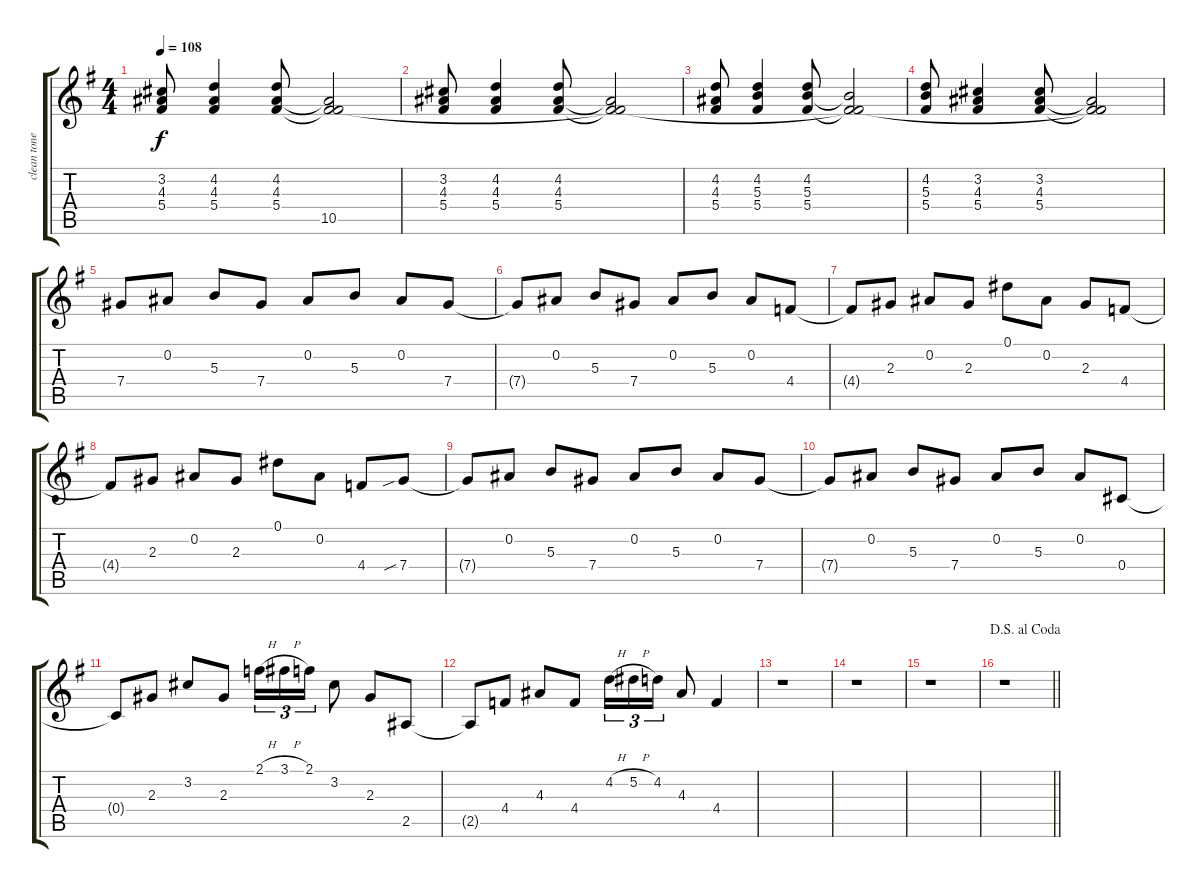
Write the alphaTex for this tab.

\track ("clean tone w/chorus or flanger" "clean tone") {instrument acousticguitarsteel}
\staff {score tabs}
\tuning (Eb4 Bb3 Gb3 Db3 Ab2 Eb2) {hide}
\ts (4 4)
\tempo 108
\clef g2
\ks g
(3.2 4.3 5.4).8{dy f} (4.2 4.3 5.4).4 (4.2 4.3 5.4).8 (4.3{t} 5.4{t} 10.5{t}).2 |
(3.2 4.3 5.4).8 (4.2 4.3 5.4).4 (4.2 4.3 5.4).8 (4.3{t} 5.4{t} 10.5{t}).2 |
(4.2 4.3 5.4).8 (4.2 5.3 5.4).4 (4.2 5.3 5.4).8 (5.3{t} 5.4{t} 10.5{t}).2 |
(4.2 5.3 5.4).8 (3.2 4.3 5.4).4 (3.2 4.3 5.4).8 (4.3{t} 5.4{t} 10.5{t}).2 |
7.4.8 0.2.8 5.3.8 7.4.8 0.2.8 5.3.8 0.2.8 7.4.8 |
7.4{t}.8 0.2.8 5.3.8 7.4.8 0.2.8 5.3.8 0.2.8 4.4.8 |
4.4{t}.8 2.3.8 0.2.8 2.3.8 0.1.8 0.2.8 2.3.8 4.4.8 |
4.4{t}.8 2.3.8 0.2.8 2.3.8 0.1.8 0.2.8 4.4.8 7.4{sib}.8 |
7.4{t}.8 0.2.8 5.3.8 7.4.8 0.2.8 5.3.8 0.2.8 7.4.8 |
7.4{t}.8 0.2.8 5.3.8 7.4.8 0.2.8 5.3.8 0.2.8 0.4.8 |
0.4{t}.8 2.3.8 3.2.8 2.3.8 2.1{h}.16{tu (3 2)} 3.1{h}.16{tu (3 2)} 2.1.16{tu (3 2)} 3.2.8 2.3.8 2.5.8 |
2.5{t}.8 4.4.8 4.3.8 4.4.8 4.2{h}.16{tu (3 2)} 5.2{h}.16{tu (3 2)} 4.2.16{tu (3 2)} 4.3.8 4.4.4 |
r.1 |
r.1 |
r.1 |
\jump dalsegnoalcoda
\barLineRight lightlight
r.1
